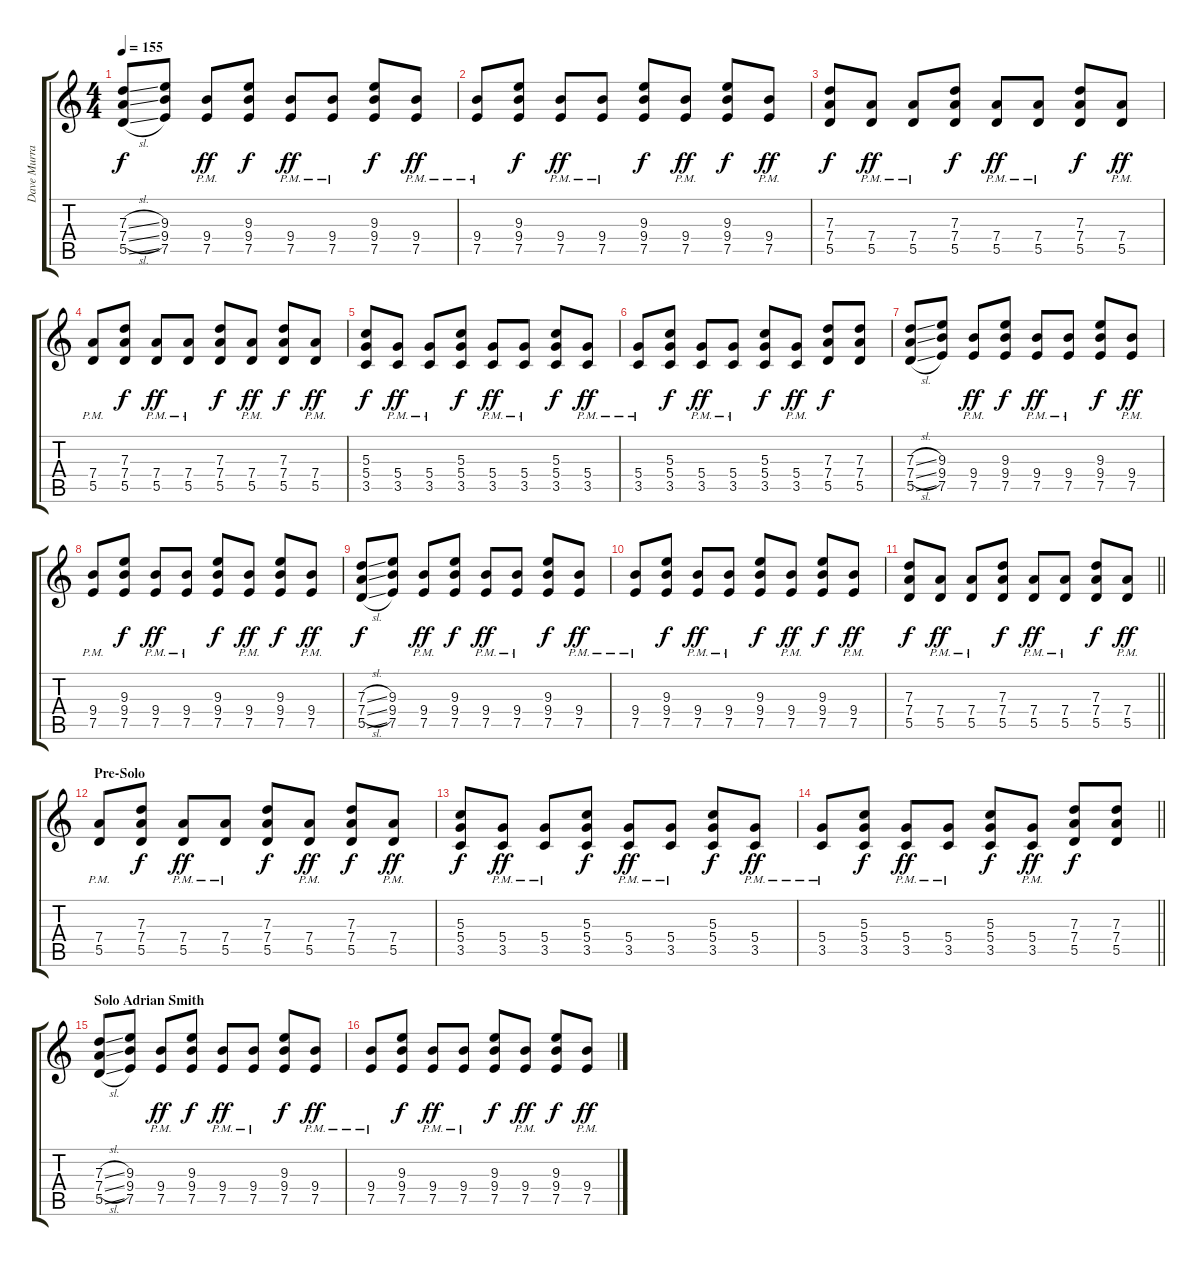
\track ("Dave Murray" "Dave Murra") {instrument distortionguitar}
\staff {score tabs}
\tuning (E4 B3 G3 D3 A2 E2) {hide}
\ts (4 4)
\tempo 155
\clef g2
\ks c
(7.3{sl} 7.4{sl} 5.5{sl}).8{dy f} (9.3 9.4 7.5).8 (9.4{pm} 7.5{pm}).8{dy ff} (9.3 9.4 7.5).8{dy f} (9.4{pm} 7.5{pm}).8{dy ff} (9.4{pm} 7.5{pm}).8 (9.3 9.4 7.5).8{dy f} (9.4{pm} 7.5{pm}).8{dy ff} |
(9.4{pm} 7.5{pm}).8 (9.3 9.4 7.5).8{dy f} (9.4{pm} 7.5{pm}).8{dy ff} (9.4{pm} 7.5{pm}).8 (9.3 9.4 7.5).8{dy f} (9.4{pm} 7.5{pm}).8{dy ff} (9.3 9.4 7.5).8{dy f} (9.4{pm} 7.5{pm}).8{dy ff} |
(7.3 7.4 5.5).8{dy f} (7.4{pm} 5.5{pm}).8{dy ff} (7.4{pm} 5.5{pm}).8 (7.3 7.4 5.5).8{dy f} (7.4{pm} 5.5{pm}).8{dy ff} (7.4{pm} 5.5{pm}).8 (7.3 7.4 5.5).8{dy f} (7.4{pm} 5.5{pm}).8{dy ff} |
(7.4{pm} 5.5{pm}).8 (7.3 7.4 5.5).8{dy f} (7.4{pm} 5.5{pm}).8{dy ff} (7.4{pm} 5.5{pm}).8 (7.3 7.4 5.5).8{dy f} (7.4{pm} 5.5{pm}).8{dy ff} (7.3 7.4 5.5).8{dy f} (7.4{pm} 5.5{pm}).8{dy ff} |
(5.3 5.4 3.5).8{dy f} (5.4{pm} 3.5{pm}).8{dy ff} (5.4{pm} 3.5{pm}).8 (5.3 5.4 3.5).8{dy f} (5.4{pm} 3.5{pm}).8{dy ff} (5.4{pm} 3.5{pm}).8 (5.3 5.4 3.5).8{dy f} (5.4{pm} 3.5{pm}).8{dy ff} |
(5.4{pm} 3.5{pm}).8 (5.3 5.4 3.5).8{dy f} (5.4{pm} 3.5{pm}).8{dy ff} (5.4{pm} 3.5{pm}).8 (5.3 5.4 3.5).8{dy f} (5.4{pm} 3.5{pm}).8{dy ff} (7.3 7.4 5.5).8{dy f} (7.3 7.4 5.5).8 |
(7.3{sl} 7.4{sl} 5.5{sl}).8 (9.3 9.4 7.5).8 (9.4{pm} 7.5{pm}).8{dy ff} (9.3 9.4 7.5).8{dy f} (9.4{pm} 7.5{pm}).8{dy ff} (9.4{pm} 7.5{pm}).8 (9.3 9.4 7.5).8{dy f} (9.4{pm} 7.5{pm}).8{dy ff} |
(9.4{pm} 7.5{pm}).8 (9.3 9.4 7.5).8{dy f} (9.4{pm} 7.5{pm}).8{dy ff} (9.4{pm} 7.5{pm}).8 (9.3 9.4 7.5).8{dy f} (9.4{pm} 7.5{pm}).8{dy ff} (9.3 9.4 7.5).8{dy f} (9.4{pm} 7.5{pm}).8{dy ff} |
(7.3{sl} 7.4{sl} 5.5{sl}).8{dy f} (9.3 9.4 7.5).8 (9.4{pm} 7.5{pm}).8{dy ff} (9.3 9.4 7.5).8{dy f} (9.4{pm} 7.5{pm}).8{dy ff} (9.4{pm} 7.5{pm}).8 (9.3 9.4 7.5).8{dy f} (9.4{pm} 7.5{pm}).8{dy ff} |
(9.4{pm} 7.5{pm}).8 (9.3 9.4 7.5).8{dy f} (9.4{pm} 7.5{pm}).8{dy ff} (9.4{pm} 7.5{pm}).8 (9.3 9.4 7.5).8{dy f} (9.4{pm} 7.5{pm}).8{dy ff} (9.3 9.4 7.5).8{dy f} (9.4{pm} 7.5{pm}).8{dy ff} |
\barLineRight lightlight
(7.3 7.4 5.5).8{dy f} (7.4{pm} 5.5{pm}).8{dy ff} (7.4{pm} 5.5{pm}).8 (7.3 7.4 5.5).8{dy f} (7.4{pm} 5.5{pm}).8{dy ff} (7.4{pm} 5.5{pm}).8 (7.3 7.4 5.5).8{dy f} (7.4{pm} 5.5{pm}).8{dy ff} |
\section ("" "Pre-Solo")
(7.4{pm} 5.5{pm}).8 (7.3 7.4 5.5).8{dy f} (7.4{pm} 5.5{pm}).8{dy ff} (7.4{pm} 5.5{pm}).8 (7.3 7.4 5.5).8{dy f} (7.4{pm} 5.5{pm}).8{dy ff} (7.3 7.4 5.5).8{dy f} (7.4{pm} 5.5{pm}).8{dy ff} |
(5.3 5.4 3.5).8{dy f} (5.4{pm} 3.5{pm}).8{dy ff} (5.4{pm} 3.5{pm}).8 (5.3 5.4 3.5).8{dy f} (5.4{pm} 3.5{pm}).8{dy ff} (5.4{pm} 3.5{pm}).8 (5.3 5.4 3.5).8{dy f} (5.4{pm} 3.5{pm}).8{dy ff} |
\barLineRight lightlight
(5.4{pm} 3.5{pm}).8 (5.3 5.4 3.5).8{dy f} (5.4{pm} 3.5{pm}).8{dy ff} (5.4{pm} 3.5{pm}).8 (5.3 5.4 3.5).8{dy f} (5.4{pm} 3.5{pm}).8{dy ff} (7.3 7.4 5.5).8{dy f} (7.3 7.4 5.5).8 |
\section ("" "Solo Adrian Smith")
(7.3{sl} 7.4{sl} 5.5{sl}).8 (9.3 9.4 7.5).8 (9.4{pm} 7.5{pm}).8{dy ff} (9.3 9.4 7.5).8{dy f} (9.4{pm} 7.5{pm}).8{dy ff} (9.4{pm} 7.5{pm}).8 (9.3 9.4 7.5).8{dy f} (9.4{pm} 7.5{pm}).8{dy ff} |
(9.4{pm} 7.5{pm}).8 (9.3 9.4 7.5).8{dy f} (9.4{pm} 7.5{pm}).8{dy ff} (9.4{pm} 7.5{pm}).8 (9.3 9.4 7.5).8{dy f} (9.4{pm} 7.5{pm}).8{dy ff} (9.3 9.4 7.5).8{dy f} (9.4{pm} 7.5{pm}).8{dy ff}
